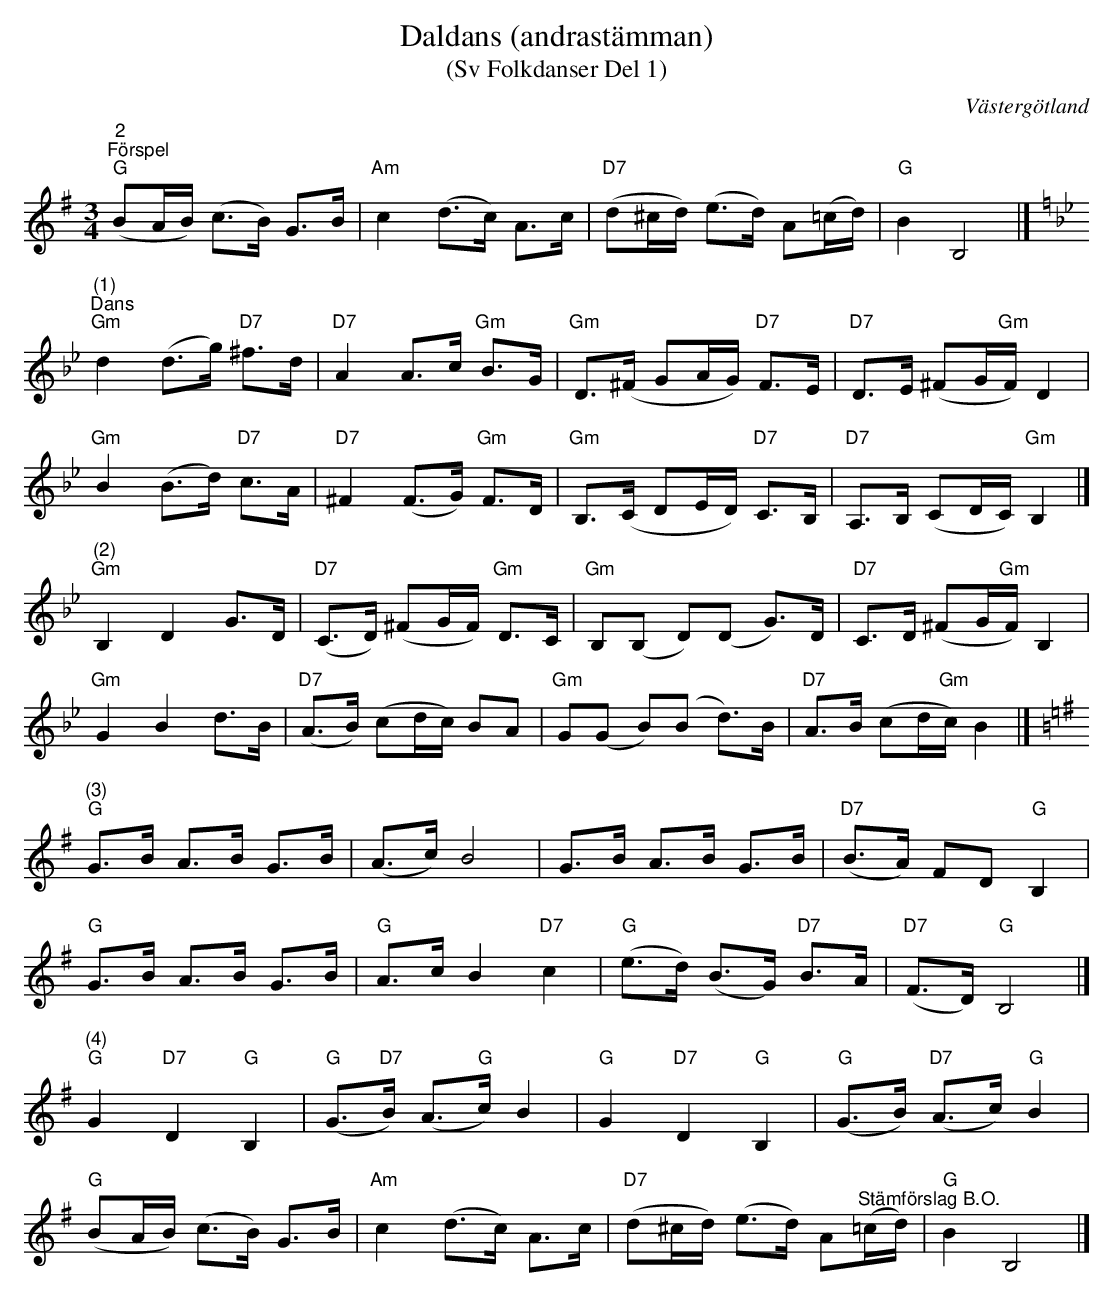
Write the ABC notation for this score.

X:1
T:Daldans (andrastämman)
T:(Sv Folkdanser Del 1)
O:Västergötland
L:1/8
M:3/4
K:G
V:2
"^2""^Förspel" "G" (BA/B/) (c>B) G>B |"Am" c2 (d>c) A>c |"D7" (d^c/d/) (e>d) A(=c/d/) |"G" B2 B,4 |]
[K:Bb]"^(1)""^Dans" "Gm" d2 (d>g) "D7" ^f>d |"D7" A2 A>c"Gm" B>G |"Gm" D>(^F GA/G/)"D7" F>E |"D7" D>E (^FG/"Gm"F/) D2 |
"Gm" B2 (B>d) "D7" c>A |"D7" ^F2 (F>G)"Gm" F>D | "Gm" B,>(C DE/D/)"D7" C>B, |"D7" A,>B, (CD/C/) "Gm" B,2 |]
"^(2)" "Gm" B,2 D2 G>D | "D7" (C>D) (^FG/F/)"Gm" D>C |"Gm" B,(B, D)(D G>)D |"D7" C>D (^FG/"Gm"F/) B,2 |
"Gm" G2 B2 d>B |"D7" (A>B) (cd/c/) BA |"Gm" G(G B)(B d>)B |"D7" A>B (cd/"Gm"c/) B2 |]
[K:G]"^(3)""G" G>B A>B G>B | (A>c) B4 | G>B A>B G>B |"D7" (B>A) FD"G" B,2 |
"G" G>B A>B G>B | "G" A>c B2"D7" c2 |"G" (e>d) (B>G)"D7" B>A |"D7" (F>D)"G" B,4 |]
"^(4)" "G" G2"D7" D2"G" B,2 | "G" (G>"D7"B) (A>"G"c) B2 | "G" G2"D7" D2"G" B,2 | "G" (G>B)"D7" (A>c)"G" B2 |
"G" (BA/B/) (c>B) G>B |"Am" c2 (d>c) A>c | "D7" (d^c/d/) (e>d) A"^Stämförslag B.O."(=c/d/) |"G" B2 B,4 |]
